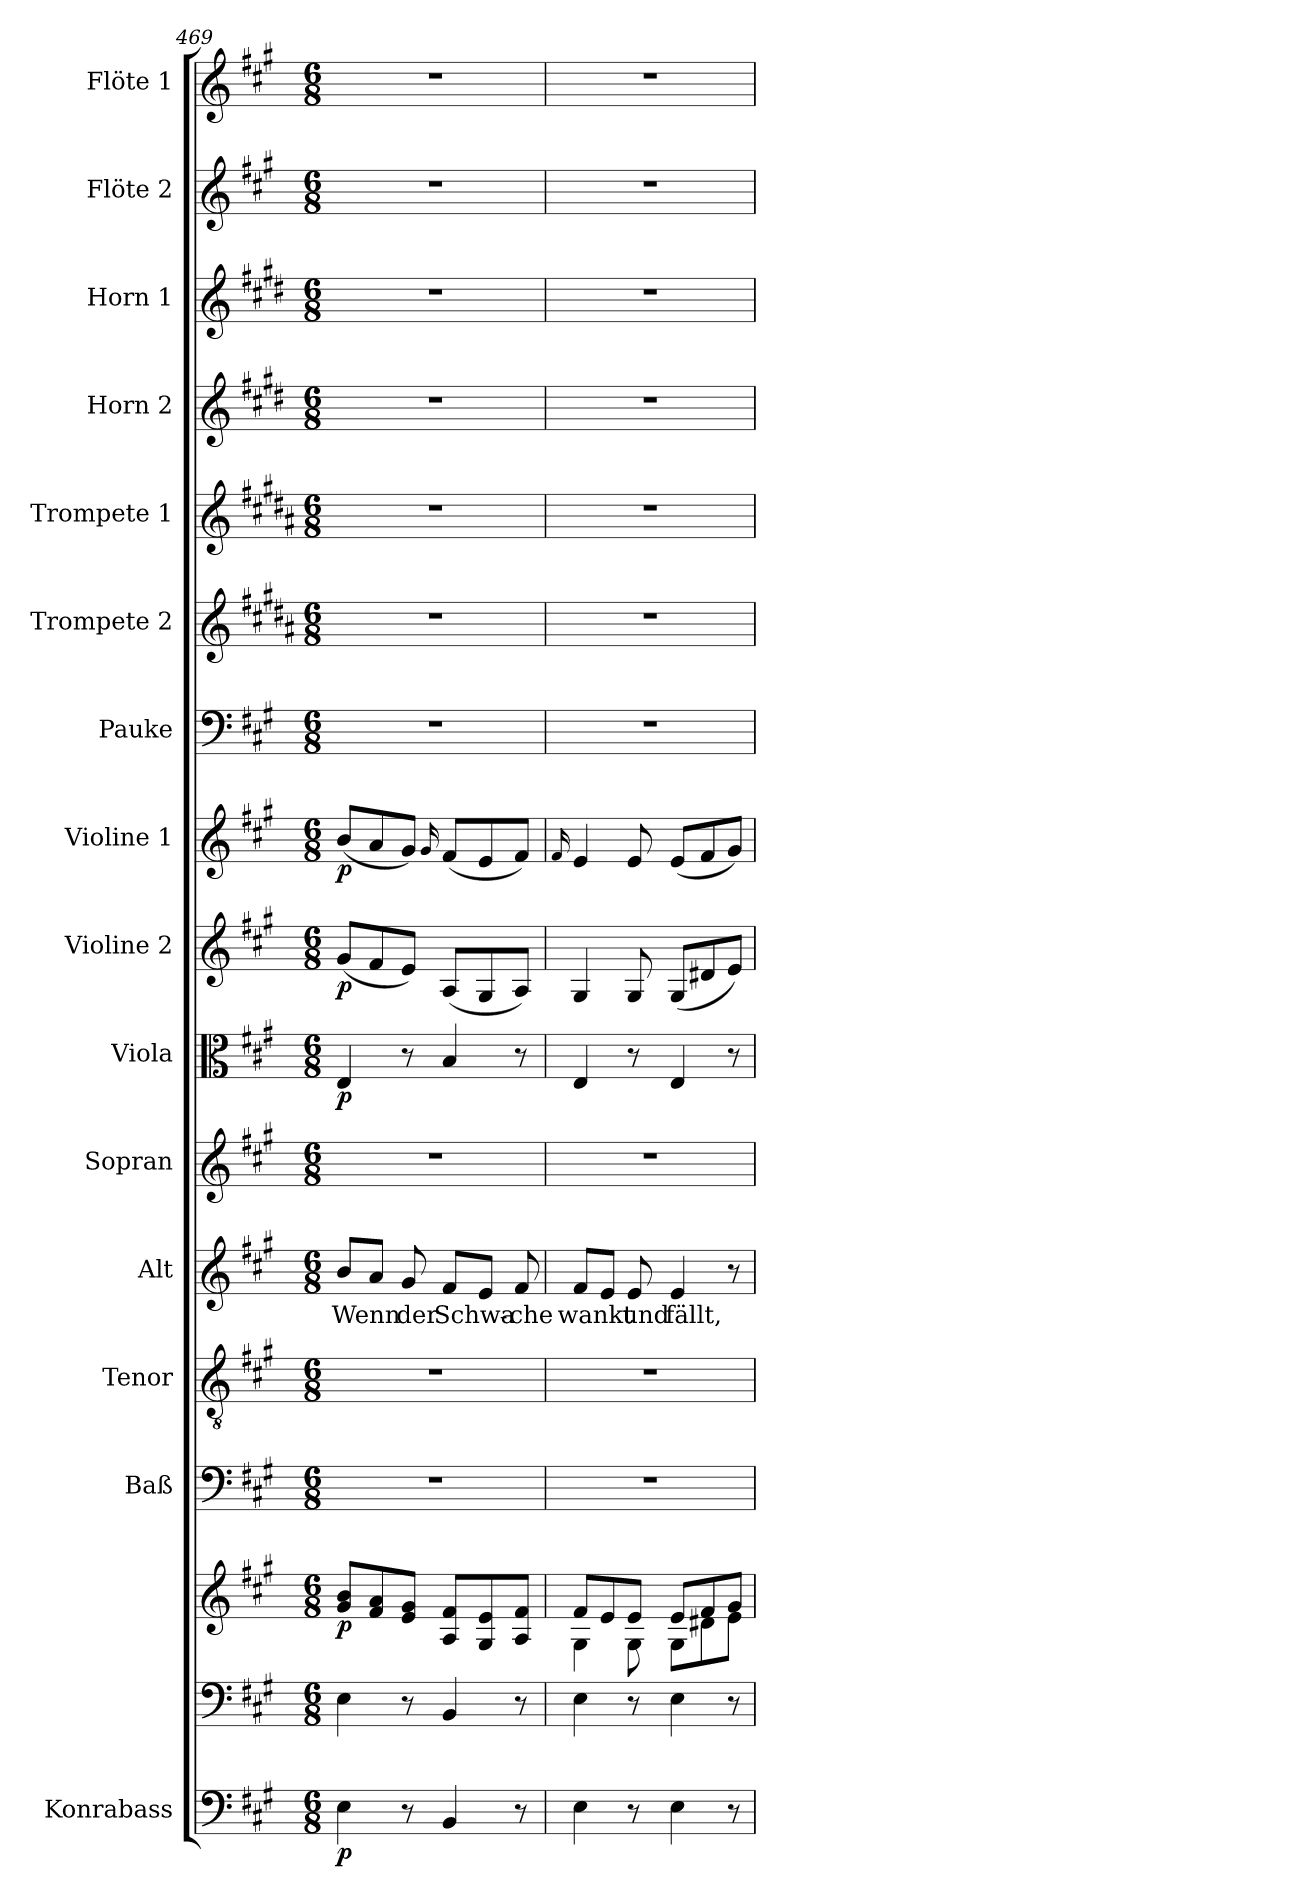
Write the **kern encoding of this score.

**kern	**dynam	**kern	**kern	**dynam	**kern	**kern	**kern	**text	**kern	**kern	**dynam	**kern	**dynam	**kern	**dynam	**kern	**kern	**kern	**kern	**kern	**kern	**kern
*part16	*part16	*part15	*part15	*part15	*part14	*part13	*part12	*part12	*part11	*part10	*part10	*part9	*part9	*part8	*part8	*part7	*part6	*part5	*part4	*part3	*part2	*part1
*staff17	*staff17	*staff16	*staff15	*staff15/16	*staff14	*staff13	*staff12	*staff12	*staff11	*staff10	*staff10	*staff9	*staff9	*staff8	*staff8	*staff7	*staff6	*staff5	*staff4	*staff3	*staff2	*staff1
*I"Konrabass	*	*	*	*	*I"Baß	*I"Tenor	*I"Alt	*	*I"Sopran	*I"Viola	*	*I"Violine 2	*	*I"Violine 1	*	*I"Pauke	*I"Trompete 2	*I"Trompete 1	*I"Horn 2	*I"Horn 1	*I"Flöte 2	*I"Flöte 1
*I'Kb.	*	*	*	*	*I'Baß	*I'Ten	*I'Alt	*	*I'Sop	*I'Vla.	*	*I'Vln. 2	*	*I'Vln. 1	*	*I'Pk.	*I'Trp. 2	*I'Trp. 1	*I'Hrn. 2	*I'Hrn. 1	*I'Fl. 2	*I'Fl. 1
*clefF4	*	*clefF4	*clefG2	*	*clefF4	*clefGv2	*clefG2	*	*clefG2	*clefC3	*	*clefG2	*	*clefG2	*	*clefF4	*clefG2	*clefG2	*clefG2	*clefG2	*clefG2	*clefG2
*ITrd7c12	*	*	*	*	*	*	*	*	*	*	*	*	*	*	*	*	*ITrd1c2	*ITrd1c2	*ITrd4c7	*ITrd4c7	*	*
*k[f#c#g#]	*	*k[f#c#g#]	*k[f#c#g#]	*	*k[f#c#g#]	*k[f#c#g#]	*k[f#c#g#]	*	*k[f#c#g#]	*k[f#c#g#]	*	*k[f#c#g#]	*	*k[f#c#g#]	*	*k[f#c#g#]	*k[f#c#g#]	*k[f#c#g#]	*k[f#c#g#]	*k[f#c#g#]	*k[f#c#g#]	*k[f#c#g#]
*A:	*	*A:	*A:	*	*A:	*A:	*A:	*	*A:	*A:	*	*A:	*	*A:	*	*A:	*A:	*A:	*A:	*A:	*A:	*A:
*M6/8	*	*M6/8	*M6/8	*	*M6/8	*M6/8	*M6/8	*	*M6/8	*M6/8	*	*M6/8	*	*M6/8	*	*M6/8	*M6/8	*M6/8	*M6/8	*M6/8	*M6/8	*M6/8
=469	=469	=469	=469	=469	=469	=469	=469	=469	=469	=469	=469	=469	=469	=469	=469	=469	=469	=469	=469	=469	=469	=469
!	!LO:DY:b	!	!	!LO:DY:b	!	!	!	!LO:LY:b	!	!	!LO:DY:b	!	!LO:DY:b	!	!LO:DY:b	!	!	!	!	!	!	!
4EE\	p	4E\	8g#/ 8b/L	p	2.r	2.r	8b/L	Wenn	2.r	4E/	p	(<8g#/L	p	(<8b/L	p	2.r	2.r	2.r	2.r	2.r	2.r	2.r
.	.	.	8f#/ 8a/	.	.	.	8a/J	.	.	.	.	8f#/	.	8a/	.	.	.	.	.	.	.	.
!	!	!	!	!	!	!	!	!LO:LY:b	!	!	!	!	!	!	!	!	!	!	!	!	!	!
8r	.	8r	8e/ 8g#/J	.	.	.	8g#/	der	.	8r	.	8e/J)	.	8g#/J)	.	.	.	.	.	.	.	.
.	.	.	.	.	.	.	.	.	.	.	.	.	.	16qqg#/	.	.	.	.	.	.	.	.
!	!	!	!	!	!	!	!	!LO:LY:b	!	!	!	!	!	!	!	!	!	!	!	!	!	!
4BBB/	.	4BB/	8A/ 8f#/L	.	.	.	8f#/L	Schwa-	.	4B/	.	(<8A/L	.	(<8f#/L	.	.	.	.	.	.	.	.
.	.	.	8G#/ 8e/	.	.	.	8e/J	.	.	.	.	8G#/	.	8e/	.	.	.	.	.	.	.	.
!	!	!	!	!	!	!	!	!LO:LY:b	!	!	!	!	!	!	!	!	!	!	!	!	!	!
8r	.	8r	8A/ 8f#/J	.	.	.	8f#/	-che	.	8r	.	8A/J)	.	8f#/J)	.	.	.	.	.	.	.	.
=470	=470	=470	=470	=470	=470	=470	=470	=470	=470	=470	=470	=470	=470	=470	=470	=470	=470	=470	=470	=470	=470	=470
.	.	.	.	.	.	.	.	.	.	.	.	.	.	16qqf#/	.	.	.	.	.	.	.	.
*	*	*	*^	*	*	*	*	*	*	*	*	*	*	*	*	*	*	*	*	*	*	*
!	!	!	!	!	!	!	!	!	!LO:LY:b	!	!	!	!	!	!	!	!	!	!	!	!	!	!
4EE\	.	4E\	8f#/L	4G#\	.	2.r	2.r	8f#/L	wankt	2.r	4E/	.	4G#/	.	4e/	.	2.r	2.r	2.r	2.r	2.r	2.r	2.r
.	.	.	8e/	.	.	.	.	8e/J	.	.	.	.	.	.	.	.	.	.	.	.	.	.	.
!	!	!	!	!	!	!	!	!	!LO:LY:b	!	!	!	!	!	!	!	!	!	!	!	!	!	!
8r	.	8r	8e/J	8G#\	.	.	.	8e/	und	.	8r	.	8G#/	.	8e/	.	.	.	.	.	.	.	.
!	!	!	!	!	!	!	!	!	!LO:LY:b	!	!	!	!	!	!	!	!	!	!	!	!	!	!
4EE\	.	4E\	8e/L	8G#\L	.	.	.	4e/	fällt,	.	4E/	.	(<8G#/L	.	(<8e/L	.	.	.	.	.	.	.	.
.	.	.	8f#/	8d#X\	.	.	.	.	.	.	.	.	8d#X/	.	8f#/	.	.	.	.	.	.	.	.
8r	.	8r	8g#/J	8e\J	.	.	.	8r	.	.	8r	.	8e/J)	.	8g#/J)	.	.	.	.	.	.	.	.
*	*	*	*v	*v	*	*	*	*	*	*	*	*	*	*	*	*	*	*	*	*	*	*	*
=	=	=	=	=	=	=	=	=	=	=	=	=	=	=	=	=	=	=	=	=	=	=
*-	*-	*-	*-	*-	*-	*-	*-	*-	*-	*-	*-	*-	*-	*-	*-	*-	*-	*-	*-	*-	*-	*-
